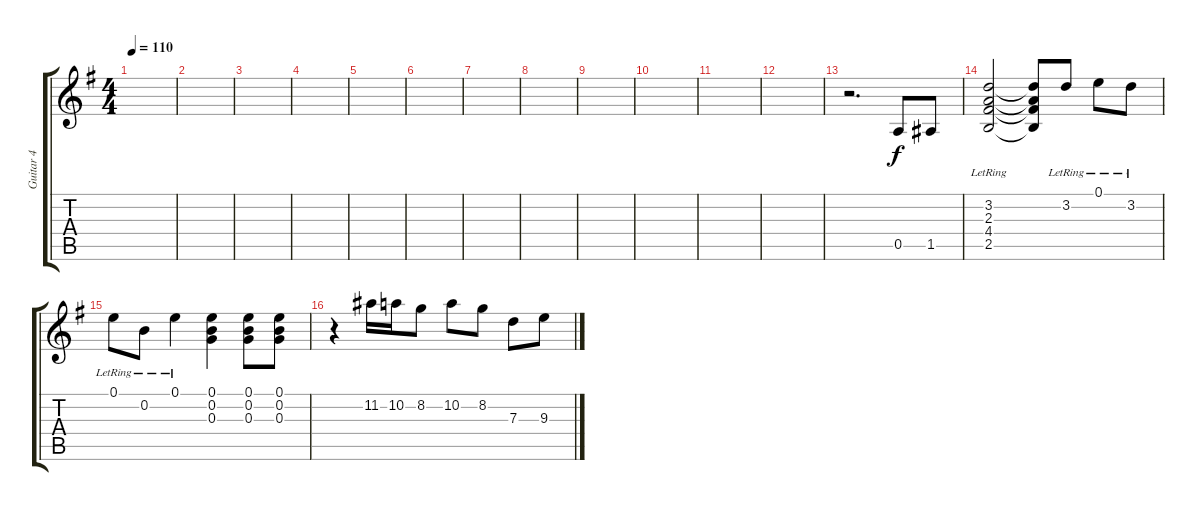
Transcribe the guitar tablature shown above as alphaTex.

\track ("Guitar 4" "Guitar 4") {instrument overdrivenguitar}
\staff {score tabs}
\tuning (E4 B3 G3 D3 A2 E2) {hide}
\ts (4 4)
\tempo 110
\clef g2
\ks g
|
|
|
|
|
|
|
|
|
|
|
|
r.2{d instrument overdrivenguitar} 0.5.8 1.5.8 |
(3.2{lr} 2.3{lr} 4.4{lr} 2.5{lr}).2 (3.2{t} 2.3{t} 4.4{t} 2.5{t}).8 3.2{lr}.8 0.1{lr}.8 3.2{lr}.8 |
0.1{lr}.8 0.2{lr}.8 0.1{lr}.4 (0.1 0.2 0.3).4 (0.1 0.2 0.3).8 (0.1 0.2 0.3).8 |
r.4 11.2.16 10.2.16 8.2.8 10.2.8 8.2.8 7.3.8 9.3.8
